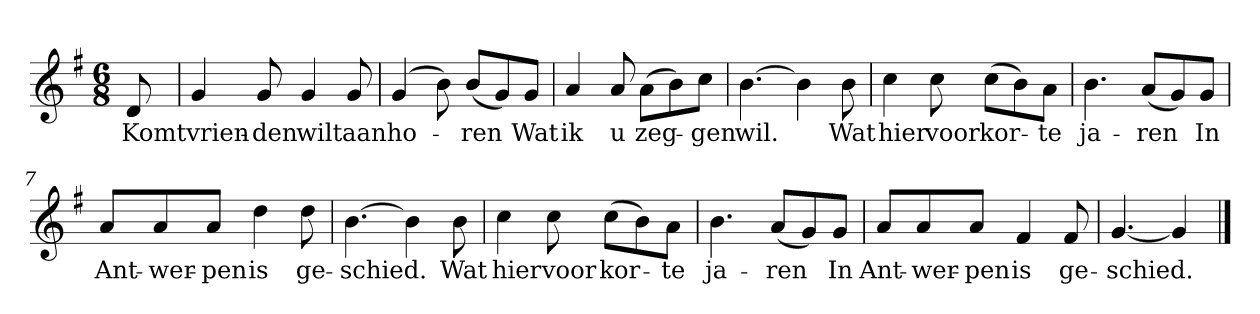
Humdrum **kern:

**kern	**text
*part1	*part1
*staff1	*staff1
*clefG2	*
*k[f#]	*
*G:	*
*M6/8	*
*MM120	*
=	=
8d	Komt
=1	=1
4g	vrien-
8g	-den
4g	wilt
8g	aan
=2	=2
(4g	ho-
8b)	.
(8b/L	-ren
8g/)	.
8g/J	Wat
=3	=3
4a	ik
8a	u
(8a\L	zeg-
8b\)	.
8cc\J	-gen
=4	=4
[4.b	wil.
4b]	.
8b	Wat
=5	=5
4cc	hier
8cc	voor
(8cc\L	kor-
8b\)	.
8a\J	-te
=6	=6
4.b	ja-
(8a/L	-ren
8g/)	.
8g/J	In
=7	=7
8a/L	Ant-
8a/	-wer-
8a/J	-pen
4dd	is
8dd	ge-
=8	=8
[4.b	-schied.
4b]	.
8b	Wat
=9	=9
4cc	hier
8cc	voor
(8cc\L	kor-
8b\)	.
8a\J	-te
=10	=10
4.b	ja-
(8a/L	-ren
8g/)	.
8g/J	In
=11	=11
8a/L	Ant-
8a/	-wer-
8a/J	-pen
4f#	is
8f#	ge-
=12	=12
[4.g	-schied.
4g]	.
==	==
*-	*-
